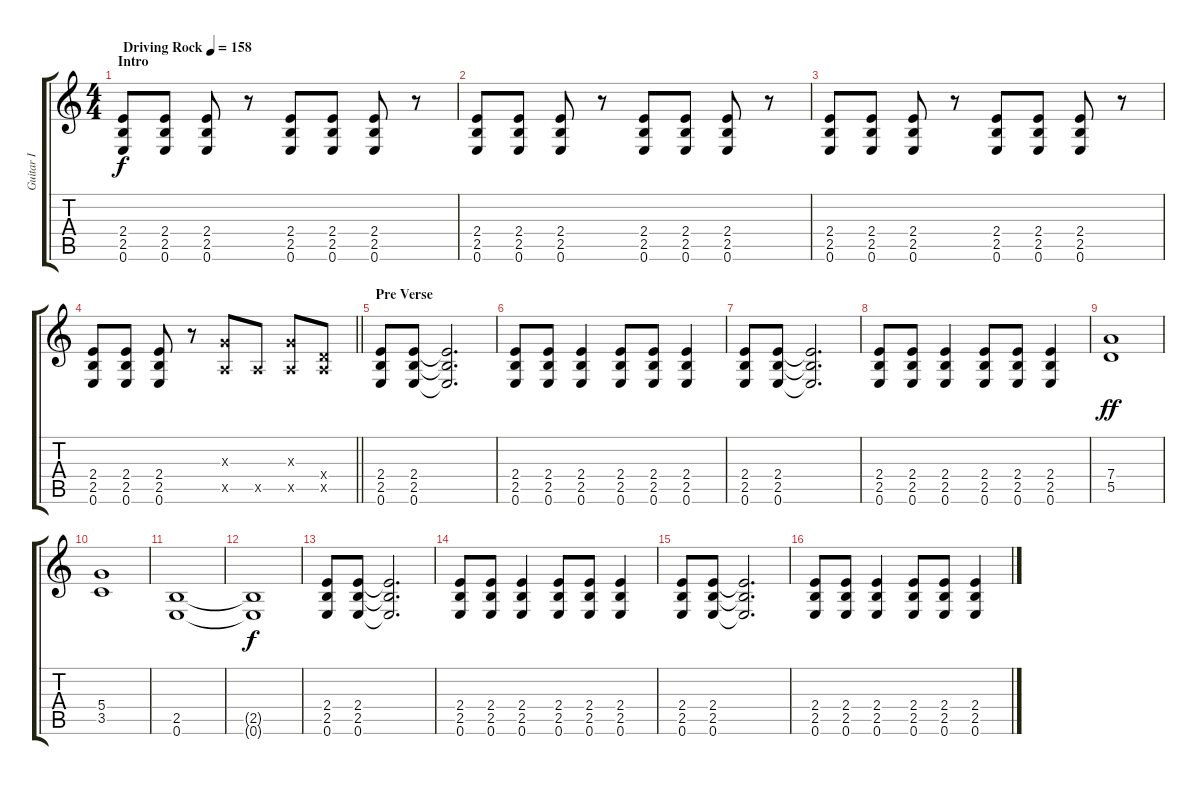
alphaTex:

\track ("Guitar I" "Guitar I") {instrument distortionguitar}
\staff {score tabs}
\tuning (E4 B3 G3 D3 A2 E2) {hide}
\ts (4 4)
\section ("" "Intro")
\tempo (158 "Driving Rock")
\clef g2
\ks c
(2.4 2.5 0.6).8{dy f instrument distortionguitar} (2.4 2.5 0.6).8 (2.4 2.5 0.6).8 r.8 (2.4 2.5 0.6).8 (2.4 2.5 0.6).8 (2.4 2.5 0.6).8 r.8 |
(2.4 2.5 0.6).8 (2.4 2.5 0.6).8 (2.4 2.5 0.6).8 r.8 (2.4 2.5 0.6).8 (2.4 2.5 0.6).8 (2.4 2.5 0.6).8 r.8 |
(2.4 2.5 0.6).8 (2.4 2.5 0.6).8 (2.4 2.5 0.6).8 r.8 (2.4 2.5 0.6).8 (2.4 2.5 0.6).8 (2.4 2.5 0.6).8 r.8 |
\barLineRight lightlight
(2.4 2.5 0.6).8 (2.4 2.5 0.6).8 (2.4 2.5 0.6).8 r.8 (0.3{x} 0.5{x}).8 0.5{x}.8 (0.3{x} 0.5{x}).8 (0.4{x} 0.5{x}).8 |
\section ("" "Pre Verse")
(2.4 2.5 0.6).8 (2.4 2.5 0.6).8 (2.4{t} 2.5{t} 0.6{t}).2{d} |
(2.4 2.5 0.6).8 (2.4 2.5 0.6).8 (2.4 2.5 0.6).4 (2.4 2.5 0.6).8 (2.4 2.5 0.6).8 (2.4 2.5 0.6).4 |
(2.4 2.5 0.6).8 (2.4 2.5 0.6).8 (2.4{t} 2.5{t} 0.6{t}).2{d} |
(2.4 2.5 0.6).8 (2.4 2.5 0.6).8 (2.4 2.5 0.6).4 (2.4 2.5 0.6).8 (2.4 2.5 0.6).8 (2.4 2.5 0.6).4 |
(7.4 5.5).1{dy ff} |
(5.4 3.5).1 |
(2.5 0.6).1 |
(2.5{t} 0.6{t}).1{dy f} |
(2.4 2.5 0.6).8 (2.4 2.5 0.6).8 (2.4{t} 2.5{t} 0.6{t}).2{d} |
(2.4 2.5 0.6).8 (2.4 2.5 0.6).8 (2.4 2.5 0.6).4 (2.4 2.5 0.6).8 (2.4 2.5 0.6).8 (2.4 2.5 0.6).4 |
(2.4 2.5 0.6).8 (2.4 2.5 0.6).8 (2.4{t} 2.5{t} 0.6{t}).2{d} |
(2.4 2.5 0.6).8 (2.4 2.5 0.6).8 (2.4 2.5 0.6).4 (2.4 2.5 0.6).8 (2.4 2.5 0.6).8 (2.4 2.5 0.6).4
